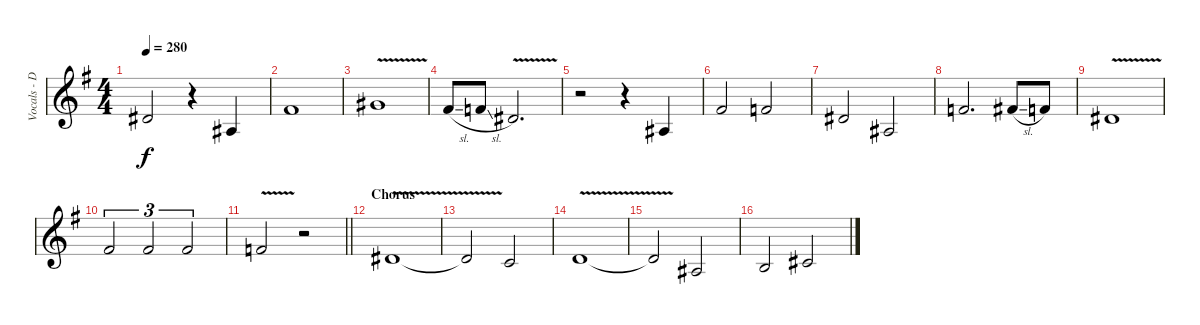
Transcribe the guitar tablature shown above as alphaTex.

\track ("Vocals - Doogie White" "Vocals - D") {instrument flute}
\staff {score}
\tuning (Eb4 Bb3 Gb3 Db3 Ab2 Eb2) {hide}
\ts (4 4)
\tempo 280
\clef g2
\ks eminor
5.2{t}.2{dy f} r.4 0.2.4 |
3.1.1 |
5.1{v}.1 |
3.1{sl}.8 2.1{sl}.8 0.1{v}.2{d} |
r.2 r.4 0.2.4 |
3.1.2 2.1.2 |
0.1.2 0.2.2 |
2.1.2{d} 3.1{sl}.8 2.1.8 |
0.1{v}.1 |
3.1.2{tu (3 2)} 3.1.2{tu (3 2)} 3.1.2{tu (3 2)} |
\barLineRight lightlight
2.1{v}.2 r.2 |
\section ("" "Chorus")
0.1{v}.1 |
0.1{t}.2 2.2.2 |
4.2{v}.1 |
4.2{t}.2 0.2.2 |
1.2.2 3.2.2
